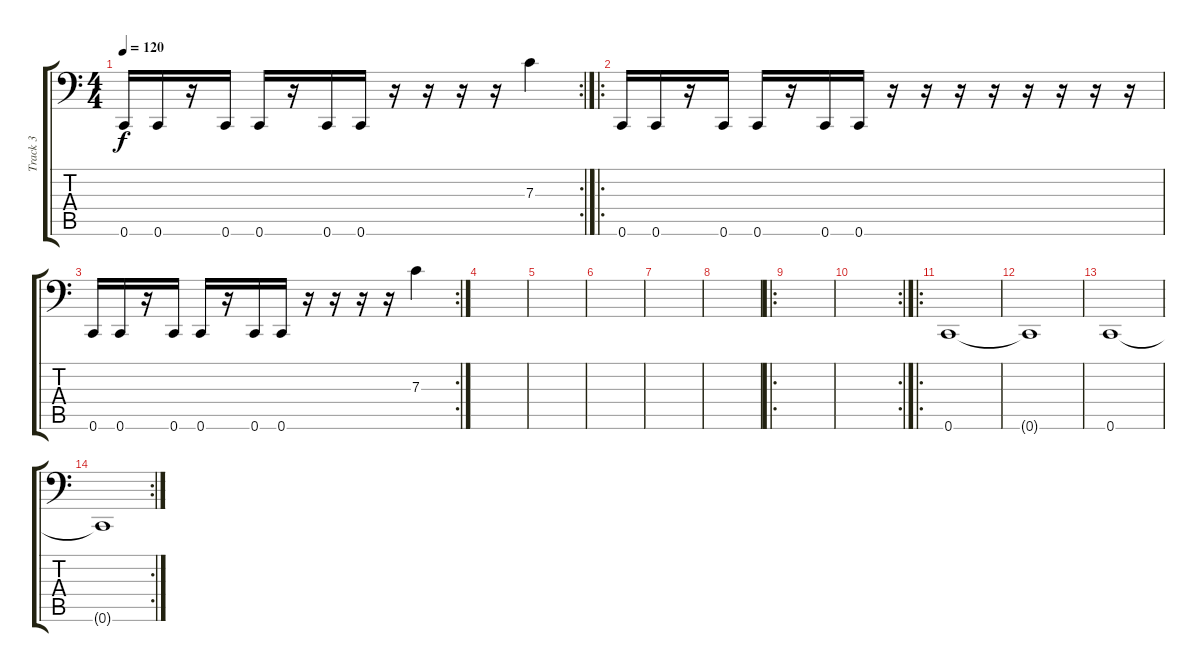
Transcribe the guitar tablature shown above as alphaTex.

\track ("Track 3" "Track 3") {instrument electricbasspick}
\staff {score tabs}
\tuning (D3 A2 F2 C2 G1 C1) {hide}
\rc 2
\ts (4 4)
\tempo 120
\clef f4
\ks c
0.6.16{dy f} 0.6.16 r.16 0.6.16 0.6.16 r.16 0.6.16 0.6.16 r.16 r.16 r.16 r.16 7.3.4 |
\ro
0.6.16 0.6.16 r.16 0.6.16 0.6.16 r.16 0.6.16 0.6.16 r.16 r.16 r.16 r.16 r.16 r.16 r.16 r.16 |
\rc 2
0.6.16 0.6.16 r.16 0.6.16 0.6.16 r.16 0.6.16 0.6.16 r.16 r.16 r.16 r.16 7.3.4 |
|
|
|
|
|
\ro
|
\rc 2
|
\ro
0.6.1 |
0.6{t}.1 |
0.6.1 |
\rc 2
0.6{t}.1
